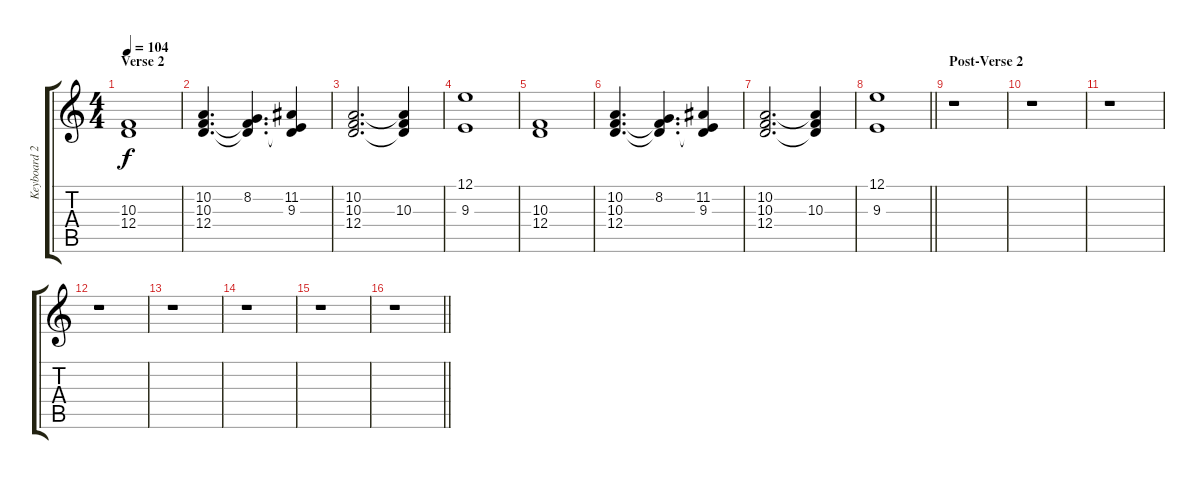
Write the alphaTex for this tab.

\track ("Keyboard 2 (Church Organ)" "Keyboard 2") {instrument churchorgan}
\staff {score tabs}
\tuning (E4 B3 G3 D3 A2 E2) {hide}
\ts (4 4)
\section ("" "Verse 2")
\tempo 104
\clef g2
\ks c
(10.3 12.4).1{dy f} |
(10.2 10.3 12.4).4{d} (8.2 10.3{t} 12.4{t}).4{d} (11.2 9.3 12.4{t}).4 |
(10.2 10.3 12.4).2{d} (10.2{t} 10.3 12.4{t}).4 |
(12.1 9.3).1 |
(10.3 12.4).1 |
(10.2 10.3 12.4).4{d} (8.2 10.3{t} 12.4{t}).4{d} (11.2 9.3 12.4{t}).4 |
(10.2 10.3 12.4).2{d} (10.2{t} 10.3 12.4{t}).4 |
\barLineRight lightlight
(12.1 9.3).1 |
\section ("" "Post-Verse 2")
r.1 |
r.1 |
r.1 |
r.1 |
r.1 |
r.1 |
r.1 |
\barLineRight lightlight
r.1
